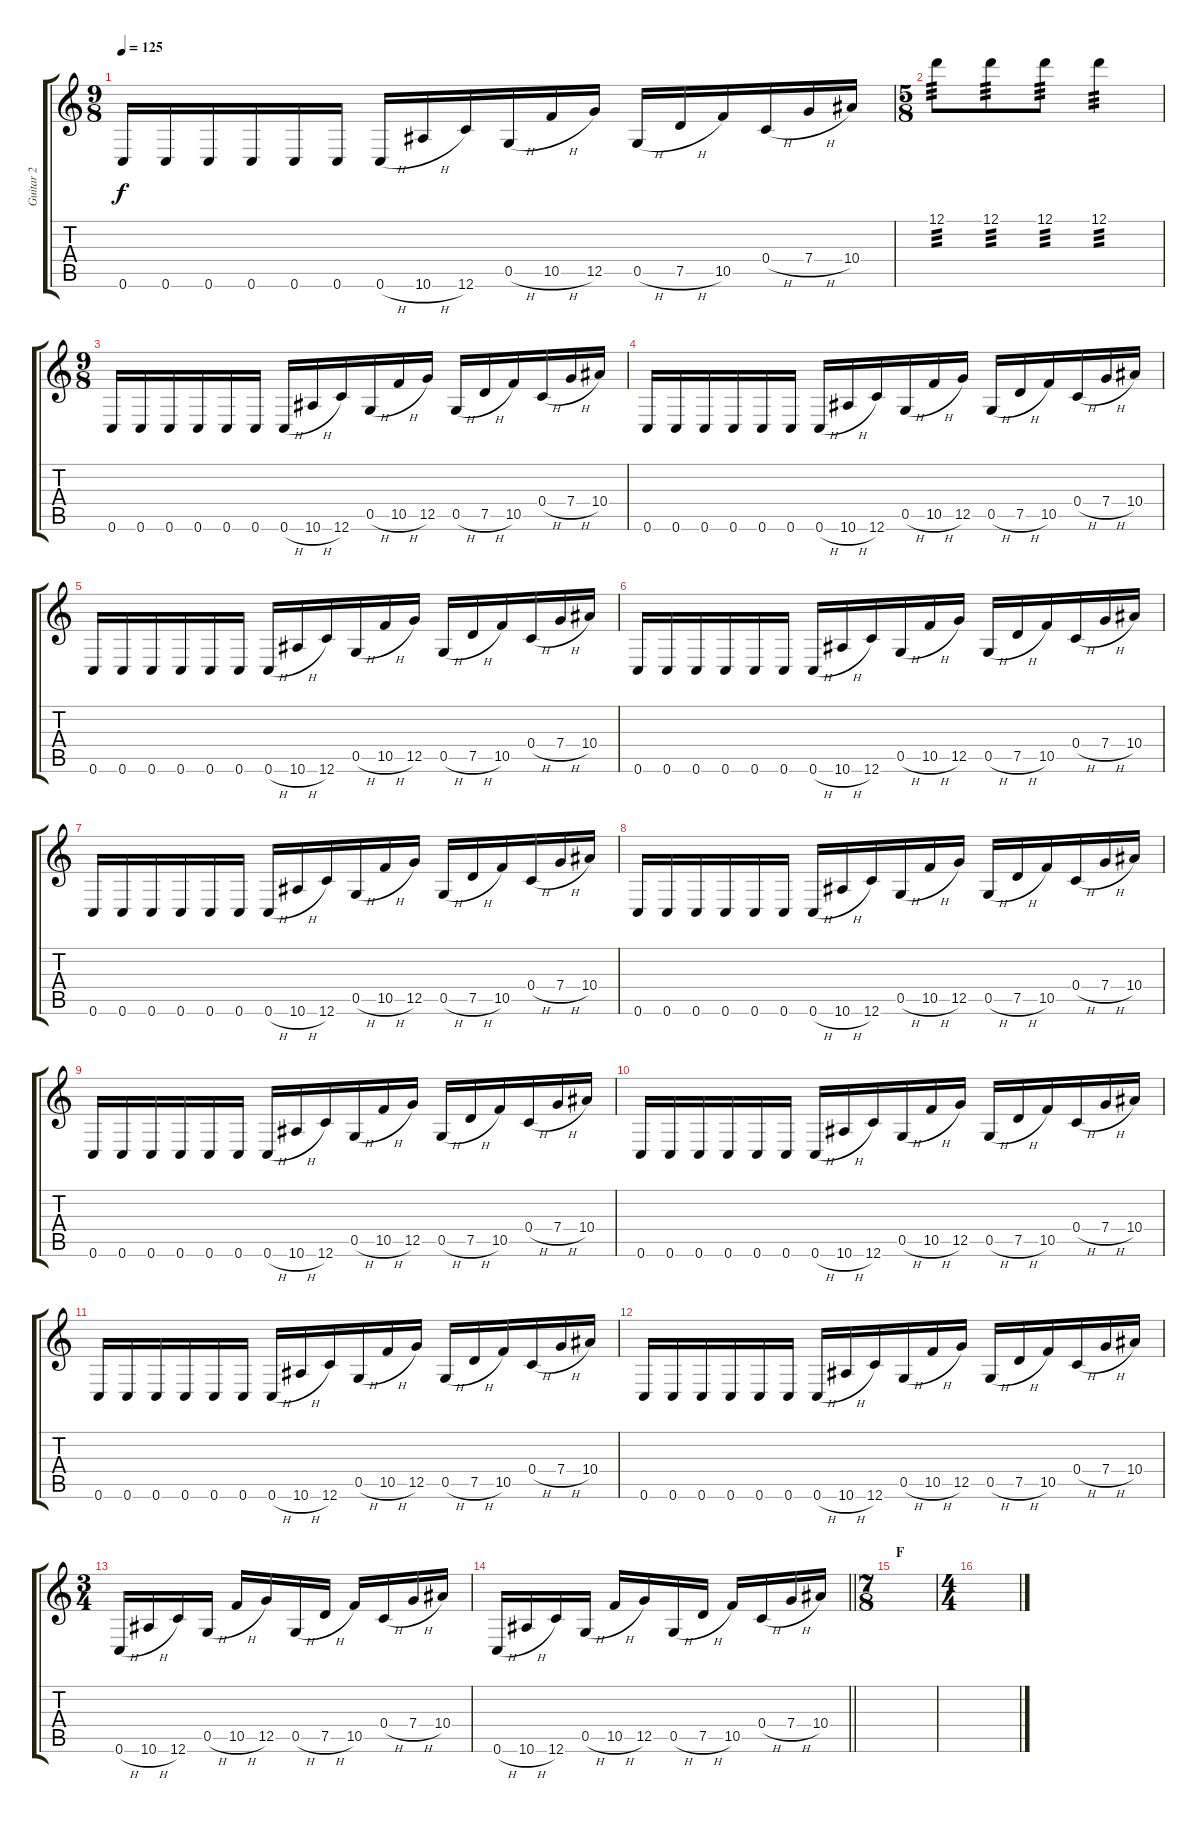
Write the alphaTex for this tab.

\track ("Guitar 2" "Guitar 2") {instrument overdrivenguitar}
\staff {score tabs}
\tuning (D4 A3 F3 C3 G2 C2) {hide}
\ts (9 8)
\tempo 125
\clef g2
\ks c
0.6.16{dy f} 0.6.16 0.6.16 0.6.16 0.6.16 0.6.16 0.6{h}.16 10.6{h}.16 12.6.16 0.5{h}.16 10.5{h}.16 12.5.16 0.5{h}.16 7.5{h}.16 10.5.16 0.4{h}.16 7.4{h}.16 10.4.16 |
\ts (5 8)
12.1.8{tp 3} 12.1.8{tp 3} 12.1.8{tp 3} 12.1.4{tp 3} |
\ts (9 8)
0.6.16 0.6.16 0.6.16 0.6.16 0.6.16 0.6.16 0.6{h}.16 10.6{h}.16 12.6.16 0.5{h}.16 10.5{h}.16 12.5.16 0.5{h}.16 7.5{h}.16 10.5.16 0.4{h}.16 7.4{h}.16 10.4.16 |
0.6.16 0.6.16 0.6.16 0.6.16 0.6.16 0.6.16 0.6{h}.16 10.6{h}.16 12.6.16 0.5{h}.16 10.5{h}.16 12.5.16 0.5{h}.16 7.5{h}.16 10.5.16 0.4{h}.16 7.4{h}.16 10.4.16 |
0.6.16 0.6.16 0.6.16 0.6.16 0.6.16 0.6.16 0.6{h}.16 10.6{h}.16 12.6.16 0.5{h}.16 10.5{h}.16 12.5.16 0.5{h}.16 7.5{h}.16 10.5.16 0.4{h}.16 7.4{h}.16 10.4.16 |
0.6.16 0.6.16 0.6.16 0.6.16 0.6.16 0.6.16 0.6{h}.16 10.6{h}.16 12.6.16 0.5{h}.16 10.5{h}.16 12.5.16 0.5{h}.16 7.5{h}.16 10.5.16 0.4{h}.16 7.4{h}.16 10.4.16 |
0.6.16 0.6.16 0.6.16 0.6.16 0.6.16 0.6.16 0.6{h}.16 10.6{h}.16 12.6.16 0.5{h}.16 10.5{h}.16 12.5.16 0.5{h}.16 7.5{h}.16 10.5.16 0.4{h}.16 7.4{h}.16 10.4.16 |
0.6.16 0.6.16 0.6.16 0.6.16 0.6.16 0.6.16 0.6{h}.16 10.6{h}.16 12.6.16 0.5{h}.16 10.5{h}.16 12.5.16 0.5{h}.16 7.5{h}.16 10.5.16 0.4{h}.16 7.4{h}.16 10.4.16 |
0.6.16 0.6.16 0.6.16 0.6.16 0.6.16 0.6.16 0.6{h}.16 10.6{h}.16 12.6.16 0.5{h}.16 10.5{h}.16 12.5.16 0.5{h}.16 7.5{h}.16 10.5.16 0.4{h}.16 7.4{h}.16 10.4.16 |
0.6.16 0.6.16 0.6.16 0.6.16 0.6.16 0.6.16 0.6{h}.16 10.6{h}.16 12.6.16 0.5{h}.16 10.5{h}.16 12.5.16 0.5{h}.16 7.5{h}.16 10.5.16 0.4{h}.16 7.4{h}.16 10.4.16 |
0.6.16 0.6.16 0.6.16 0.6.16 0.6.16 0.6.16 0.6{h}.16 10.6{h}.16 12.6.16 0.5{h}.16 10.5{h}.16 12.5.16 0.5{h}.16 7.5{h}.16 10.5.16 0.4{h}.16 7.4{h}.16 10.4.16 |
0.6.16 0.6.16 0.6.16 0.6.16 0.6.16 0.6.16 0.6{h}.16 10.6{h}.16 12.6.16 0.5{h}.16 10.5{h}.16 12.5.16 0.5{h}.16 7.5{h}.16 10.5.16 0.4{h}.16 7.4{h}.16 10.4.16 |
\ts (3 4)
0.6{h}.16 10.6{h}.16 12.6.16 0.5{h}.16 10.5{h}.16 12.5.16 0.5{h}.16 7.5{h}.16 10.5.16 0.4{h}.16 7.4{h}.16 10.4.16 |
\barLineRight lightlight
0.6{h}.16 10.6{h}.16 12.6.16 0.5{h}.16 10.5{h}.16 12.5.16 0.5{h}.16 7.5{h}.16 10.5.16 0.4{h}.16 7.4{h}.16 10.4.16 |
\ts (7 8)
\section ("" "F")
|
\ts (4 4)
